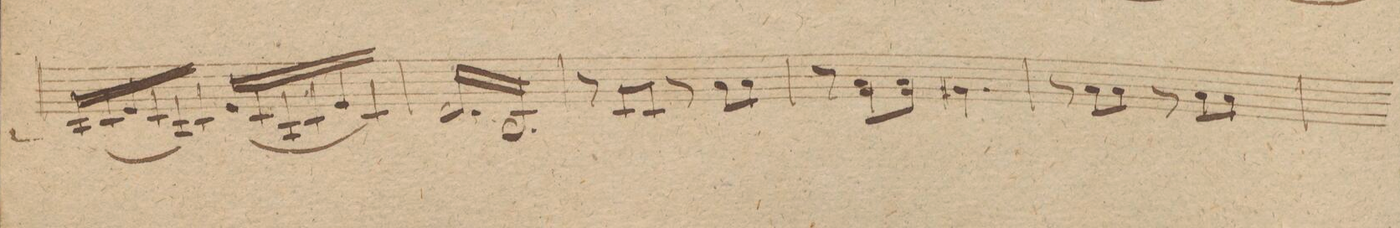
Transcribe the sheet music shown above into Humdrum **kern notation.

**kern	**dynam
*I"Violino IIdo	*
*clefG2	*
*k[]	*
*M6/8	*
(16A/LL	.
16c/	.
16e/	.
16c/	.
16A/	.
16c/JJ)	.
(16e/LL	.
16c/	.
16A/	.
16c/	.
16e/	.
16c/JJ)	.
=141	=141
*tremolo	*
16d/LL	.
16B/	.
16d/	.
16B/	.
16d/	.
16B/	.
16d/	.
16B/	.
16d/	.
16B/	.
16d/	.
16B/JJ	.
*Xtremolo	*
=142	=142
8r	.
8c/L	.
8c/J	.
8r	.
8a\L	.
8a\J	.
=143	=143
8r	.
8f\L 8a	.
8f\J 8a	.
4.g#X\	.
=144	=144
8r	.
8a\L	.
8a\J	.
8r	.
8a\L	.
8a\J	.
=145	=145
*-	*-
